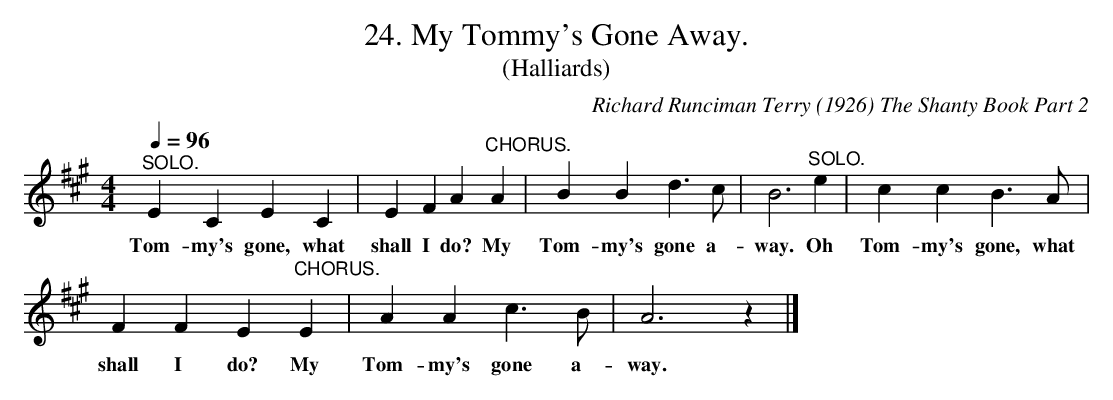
X:1
T:24. My Tommy's Gone Away.
T:(Halliards)
C:Richard Runciman Terry (1926) The Shanty Book Part 2
L:1/4
Q:1/4=96
M:4/4
K:A
"^SOLO." E C E C | E F A "^CHORUS." A |
w: Tom-my's gone, what | shall I do? My |
B B d3/2 c/ | B3 "^SOLO." e | c c B3/2 A/ |$
w: Tom-my's gone a- | way. Oh | Tom-my's gone, what |
F F E "^CHORUS." E | A A c3/2 B/ | A3 z |]
w: shall I do? My | Tom-my's gone a- | way.
